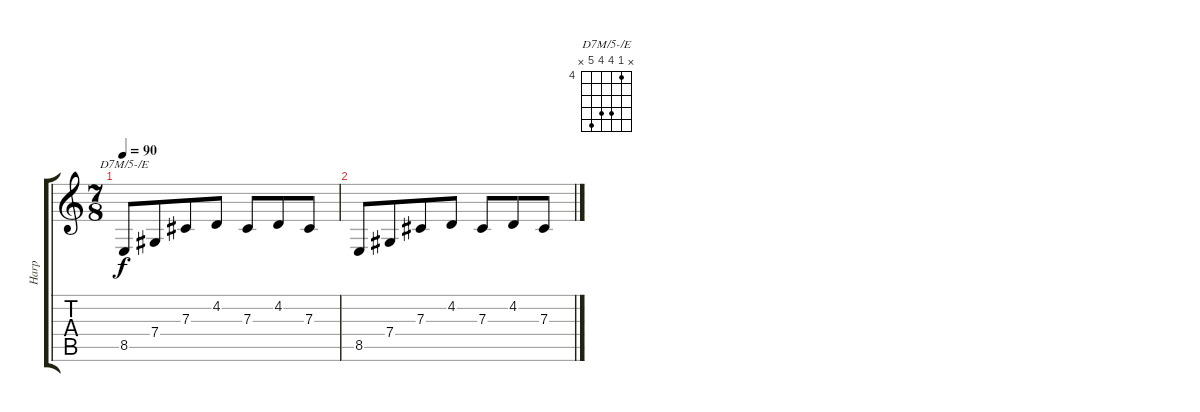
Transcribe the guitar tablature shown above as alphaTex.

\track ("Harp" "Harp") {instrument orchestralharp}
\staff {score tabs}
\tuning (Eb4 Bb3 Gb3 Db3 Ab2 Eb2) {hide}
\chord ("D7M/5-/E" x 4 7 7 8 x) {firstfret 4}
\ts (7 8)
\tempo 90
\clef g2
\ks c
8.5.8{ch "D7M/5-/E" dy f} 7.4.8 7.3.8 4.2.8 7.3.8 4.2.8 7.3.8 |
8.5.8 7.4.8 7.3.8 4.2.8 7.3.8 4.2.8 7.3.8
